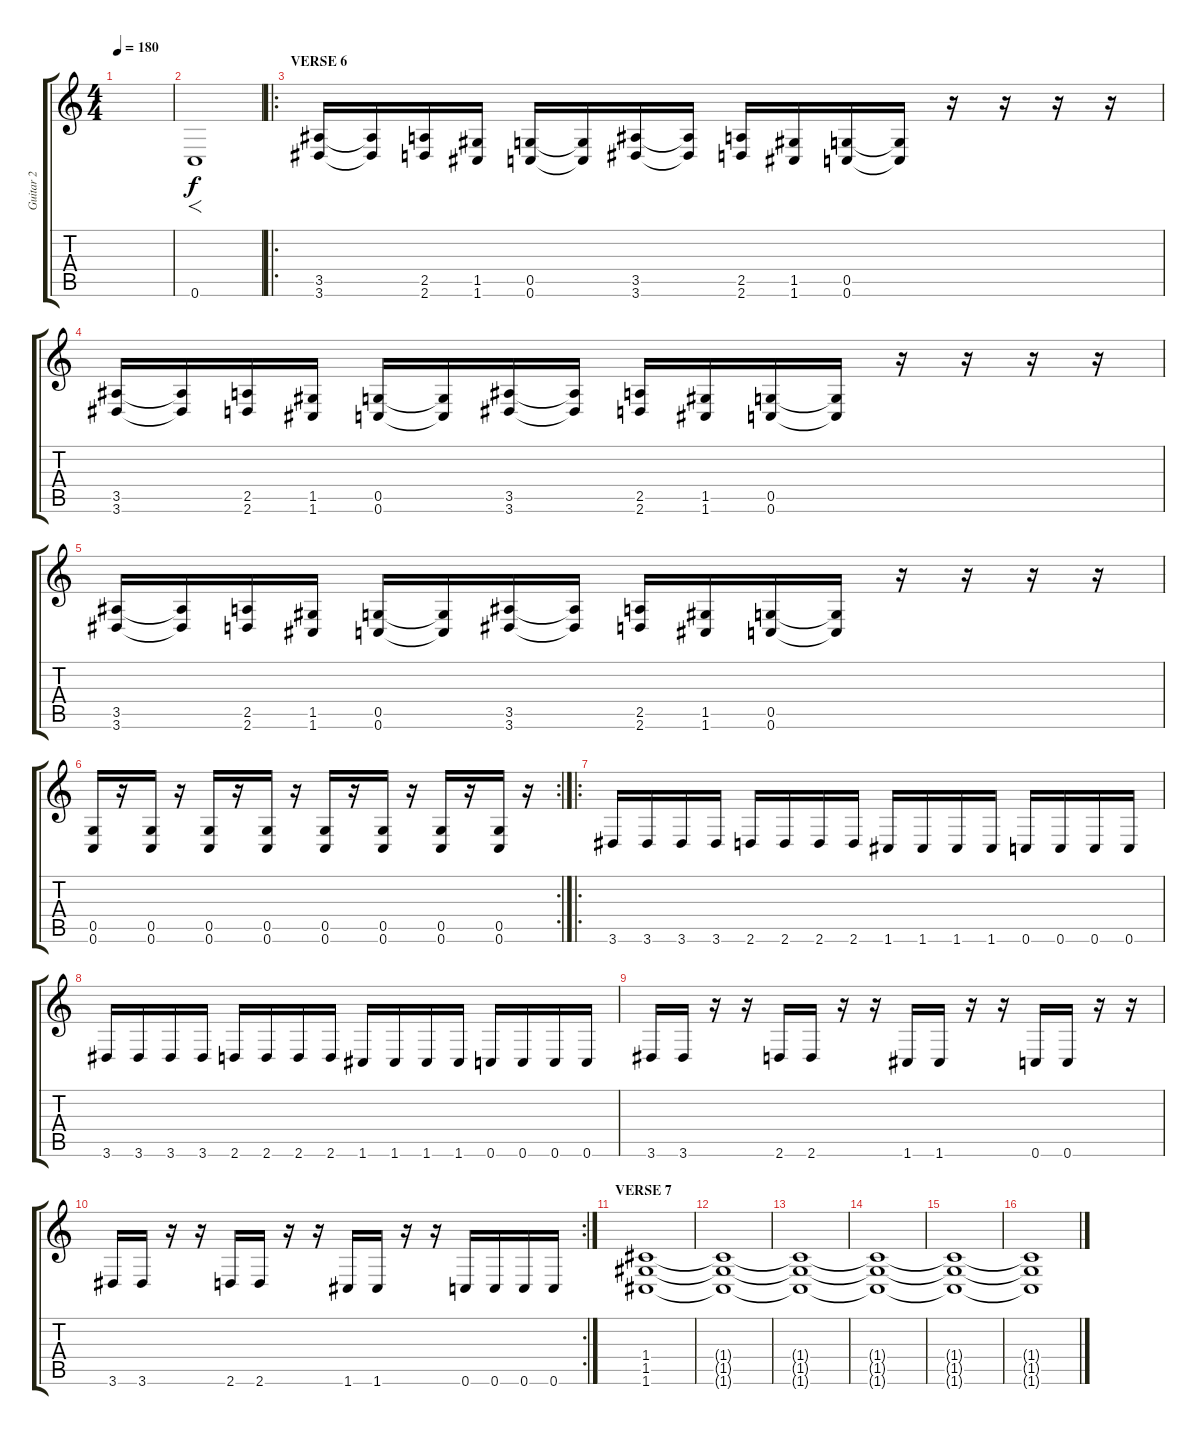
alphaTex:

\track ("Guitar 2" "Guitar 2") {instrument distortionguitar}
\staff {score tabs}
\tuning (D4 A3 F3 C3 G2 C2) {hide}
\ts (4 4)
\tempo 180
\clef g2
\ks c
|
0.6.1{f dy f} |
\ro
\section ("" "VERSE 6")
(3.5 3.6).16{instrument distortionguitar} (3.5{t} 3.6{t}).16 (2.5 2.6).16 (1.5 1.6).16 (0.5 0.6).16 (0.5{t} 0.6{t}).16 (3.5 3.6).16 (3.5{t} 3.6{t}).16 (2.5 2.6).16 (1.5 1.6).16 (0.5 0.6).16 (0.5{t} 0.6{t}).16 r.16 r.16 r.16 r.16 |
(3.5 3.6).16 (3.5{t} 3.6{t}).16 (2.5 2.6).16 (1.5 1.6).16 (0.5 0.6).16 (0.5{t} 0.6{t}).16 (3.5 3.6).16 (3.5{t} 3.6{t}).16 (2.5 2.6).16 (1.5 1.6).16 (0.5 0.6).16 (0.5{t} 0.6{t}).16 r.16 r.16 r.16 r.16 |
(3.5 3.6).16 (3.5{t} 3.6{t}).16 (2.5 2.6).16 (1.5 1.6).16 (0.5 0.6).16 (0.5{t} 0.6{t}).16 (3.5 3.6).16 (3.5{t} 3.6{t}).16 (2.5 2.6).16 (1.5 1.6).16 (0.5 0.6).16 (0.5{t} 0.6{t}).16 r.16 r.16 r.16 r.16 |
\rc 2
(0.5 0.6).16 r.16 (0.5 0.6).16 r.16 (0.5 0.6).16 r.16 (0.5 0.6).16 r.16 (0.5 0.6).16 r.16 (0.5 0.6).16 r.16 (0.5 0.6).16 r.16 (0.5 0.6).16 r.16 |
\ro
3.6.16 3.6.16 3.6.16 3.6.16 2.6.16 2.6.16 2.6.16 2.6.16 1.6.16 1.6.16 1.6.16 1.6.16 0.6.16 0.6.16 0.6.16 0.6.16 |
3.6.16 3.6.16 3.6.16 3.6.16 2.6.16 2.6.16 2.6.16 2.6.16 1.6.16 1.6.16 1.6.16 1.6.16 0.6.16 0.6.16 0.6.16 0.6.16 |
3.6.16 3.6.16 r.16 r.16 2.6.16 2.6.16 r.16 r.16 1.6.16 1.6.16 r.16 r.16 0.6.16 0.6.16 r.16 r.16 |
\rc 2
3.6.16 3.6.16 r.16 r.16 2.6.16 2.6.16 r.16 r.16 1.6.16 1.6.16 r.16 r.16 0.6.16 0.6.16 0.6.16 0.6.16 |
\section ("" "VERSE 7")
(1.4 1.5 1.6).1 |
(1.4{t} 1.5{t} 1.6{t}).1 |
(1.4{t} 1.5{t} 1.6{t}).1 |
(1.4{t} 1.5{t} 1.6{t}).1 |
(1.4{t} 1.5{t} 1.6{t}).1 |
(1.4{t} 1.5{t} 1.6{t}).1
